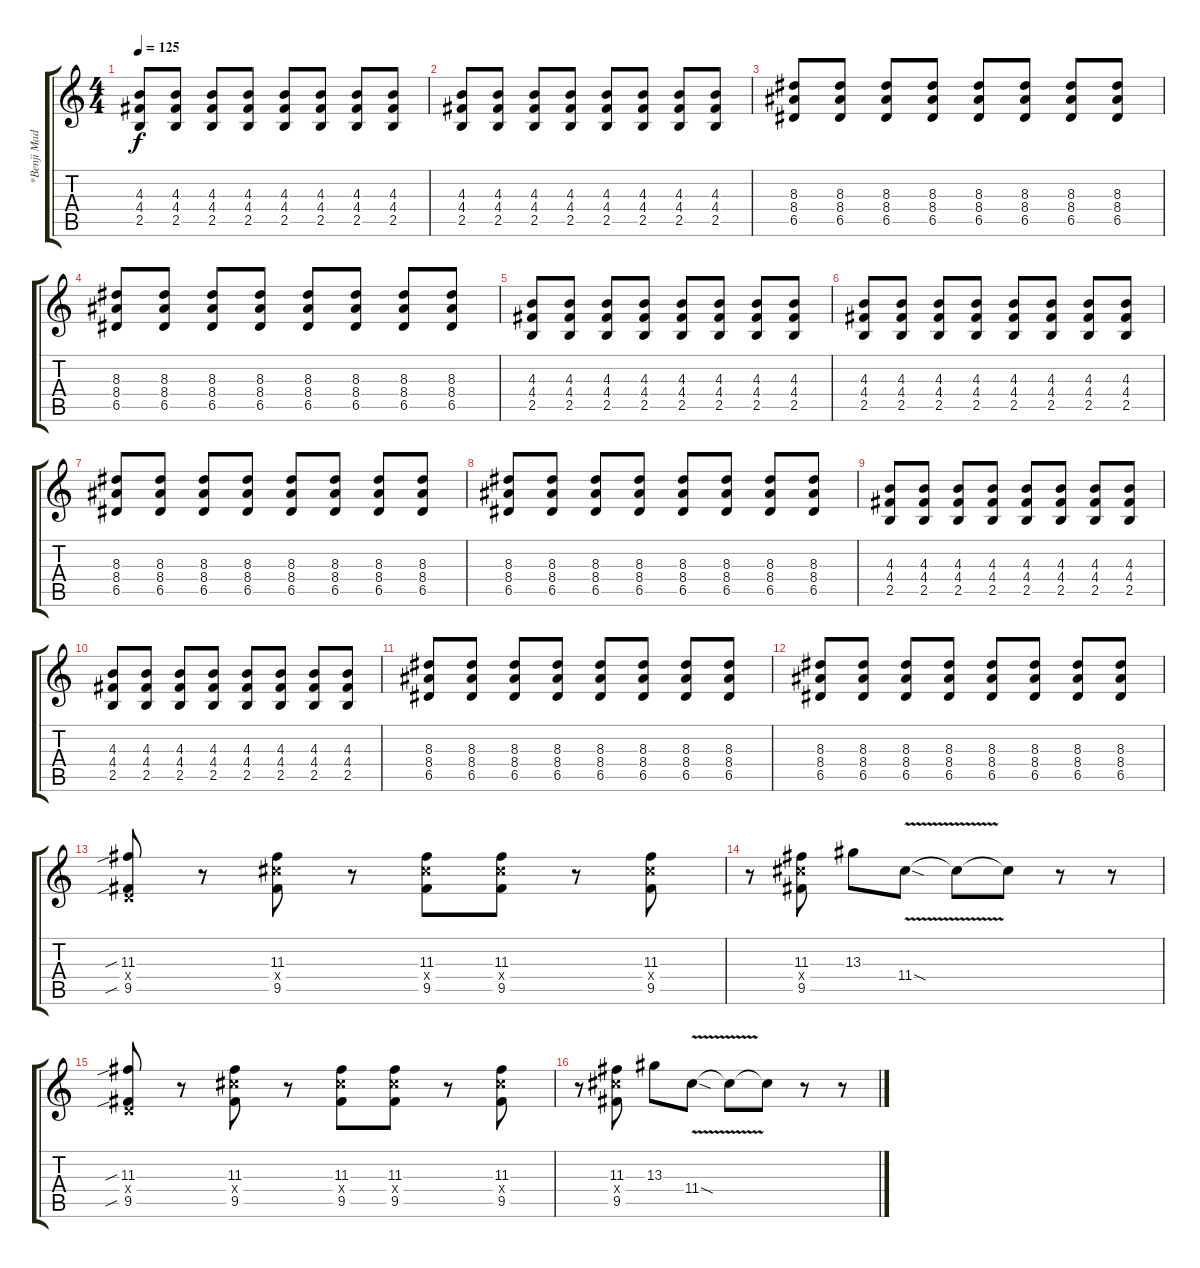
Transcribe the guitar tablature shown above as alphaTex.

\track ("*Benji Madden (Lead Guitar)" "*Benji Mad") {instrument overdrivenguitar}
\staff {score tabs}
\tuning (E4 B3 G3 D3 A2 E2) {hide}
\ts (4 4)
\tempo 125
\clef g2
\ks c
(4.3 4.4 2.5).8{dy f} (4.3 4.4 2.5).8 (4.3 4.4 2.5).8 (4.3 4.4 2.5).8 (4.3 4.4 2.5).8 (4.3 4.4 2.5).8 (4.3 4.4 2.5).8 (4.3 4.4 2.5).8 |
(4.3 4.4 2.5).8 (4.3 4.4 2.5).8 (4.3 4.4 2.5).8 (4.3 4.4 2.5).8 (4.3 4.4 2.5).8 (4.3 4.4 2.5).8 (4.3 4.4 2.5).8 (4.3 4.4 2.5).8 |
(8.3 8.4 6.5).8 (8.3 8.4 6.5).8 (8.3 8.4 6.5).8 (8.3 8.4 6.5).8 (8.3 8.4 6.5).8 (8.3 8.4 6.5).8 (8.3 8.4 6.5).8 (8.3 8.4 6.5).8 |
(8.3 8.4 6.5).8 (8.3 8.4 6.5).8 (8.3 8.4 6.5).8 (8.3 8.4 6.5).8 (8.3 8.4 6.5).8 (8.3 8.4 6.5).8 (8.3 8.4 6.5).8 (8.3 8.4 6.5).8 |
(4.3 4.4 2.5).8 (4.3 4.4 2.5).8 (4.3 4.4 2.5).8 (4.3 4.4 2.5).8 (4.3 4.4 2.5).8 (4.3 4.4 2.5).8 (4.3 4.4 2.5).8 (4.3 4.4 2.5).8 |
(4.3 4.4 2.5).8 (4.3 4.4 2.5).8 (4.3 4.4 2.5).8 (4.3 4.4 2.5).8 (4.3 4.4 2.5).8 (4.3 4.4 2.5).8 (4.3 4.4 2.5).8 (4.3 4.4 2.5).8 |
(8.3 8.4 6.5).8 (8.3 8.4 6.5).8 (8.3 8.4 6.5).8 (8.3 8.4 6.5).8 (8.3 8.4 6.5).8 (8.3 8.4 6.5).8 (8.3 8.4 6.5).8 (8.3 8.4 6.5).8 |
(8.3 8.4 6.5).8 (8.3 8.4 6.5).8 (8.3 8.4 6.5).8 (8.3 8.4 6.5).8 (8.3 8.4 6.5).8 (8.3 8.4 6.5).8 (8.3 8.4 6.5).8 (8.3 8.4 6.5).8 |
(4.3 4.4 2.5).8 (4.3 4.4 2.5).8 (4.3 4.4 2.5).8 (4.3 4.4 2.5).8 (4.3 4.4 2.5).8 (4.3 4.4 2.5).8 (4.3 4.4 2.5).8 (4.3 4.4 2.5).8 |
(4.3 4.4 2.5).8 (4.3 4.4 2.5).8 (4.3 4.4 2.5).8 (4.3 4.4 2.5).8 (4.3 4.4 2.5).8 (4.3 4.4 2.5).8 (4.3 4.4 2.5).8 (4.3 4.4 2.5).8 |
(8.3 8.4 6.5).8 (8.3 8.4 6.5).8 (8.3 8.4 6.5).8 (8.3 8.4 6.5).8 (8.3 8.4 6.5).8 (8.3 8.4 6.5).8 (8.3 8.4 6.5).8 (8.3 8.4 6.5).8 |
(8.3 8.4 6.5).8 (8.3 8.4 6.5).8 (8.3 8.4 6.5).8 (8.3 8.4 6.5).8 (8.3 8.4 6.5).8 (8.3 8.4 6.5).8 (8.3 8.4 6.5).8 (8.3 8.4 6.5).8 |
(11.3{sib} 0.4{x} 9.5{sib}).8 r.8 (11.3 11.4{x} 9.5).8 r.8 (11.3 11.4{x} 9.5).8 (11.3 11.4{x} 9.5).8 r.8 (11.3 11.4{x} 9.5).8 |
r.8 (11.3 11.4{x} 9.5).8 13.3.8 11.4{v sod}.8 11.4{t}.8 11.4{t}.8 r.8 r.8 |
(11.3{sib} 0.4{x} 9.5{sib}).8 r.8 (11.3 11.4{x} 9.5).8 r.8 (11.3 11.4{x} 9.5).8 (11.3 11.4{x} 9.5).8 r.8 (11.3 11.4{x} 9.5).8 |
r.8 (11.3 11.4{x} 9.5).8 13.3.8 11.4{v sod}.8 11.4{t}.8 11.4{t}.8 r.8 r.8
